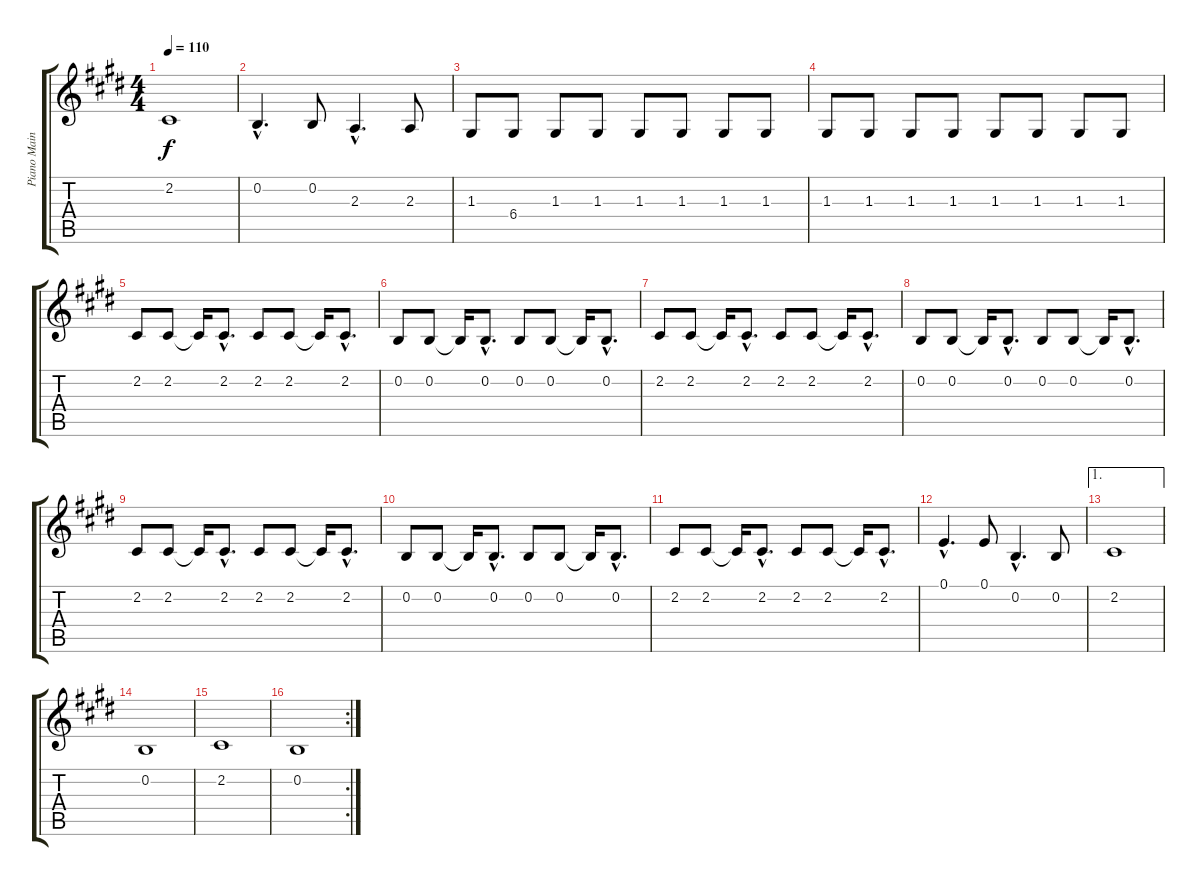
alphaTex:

\track ("Piano Main Gauche" "Piano Main") {instrument acousticgrandpiano}
\staff {score tabs}
\tuning (E4 B3 G3 D3 A2 E2) {hide}
\ts (4 4)
\tempo 110
\clef g2
\ks e
2.2.1{dy f} |
0.2{hac}.4{d} 0.2.8 2.3{hac}.4{d} 2.3.8 |
1.3.8 6.4.8 1.3.8 1.3.8 1.3.8 1.3.8 1.3.8 1.3.8 |
1.3.8 1.3.8 1.3.8 1.3.8 1.3.8 1.3.8 1.3.8 1.3.8 |
2.2.8 2.2.8 2.2{t}.16 2.2{hac}.8{d} 2.2.8 2.2.8 2.2{t}.16 2.2{hac}.8{d} |
0.2.8 0.2.8 0.2{t}.16 0.2{hac}.8{d} 0.2.8 0.2.8 0.2{t}.16 0.2{hac}.8{d} |
2.2.8 2.2.8 2.2{t}.16 2.2{hac}.8{d} 2.2.8 2.2.8 2.2{t}.16 2.2{hac}.8{d} |
0.2.8 0.2.8 0.2{t}.16 0.2{hac}.8{d} 0.2.8 0.2.8 0.2{t}.16 0.2{hac}.8{d} |
2.2.8 2.2.8 2.2{t}.16 2.2{hac}.8{d} 2.2.8 2.2.8 2.2{t}.16 2.2{hac}.8{d} |
0.2.8 0.2.8 0.2{t}.16 0.2{hac}.8{d} 0.2.8 0.2.8 0.2{t}.16 0.2{hac}.8{d} |
2.2.8 2.2.8 2.2{t}.16 2.2{hac}.8{d} 2.2.8 2.2.8 2.2{t}.16 2.2{hac}.8{d} |
0.1{hac}.4{d} 0.1.8 0.2{hac}.4{d} 0.2.8 |
\ae 1
2.2.1 |
0.2.1 |
2.2.1 |
\rc 2
0.2.1
